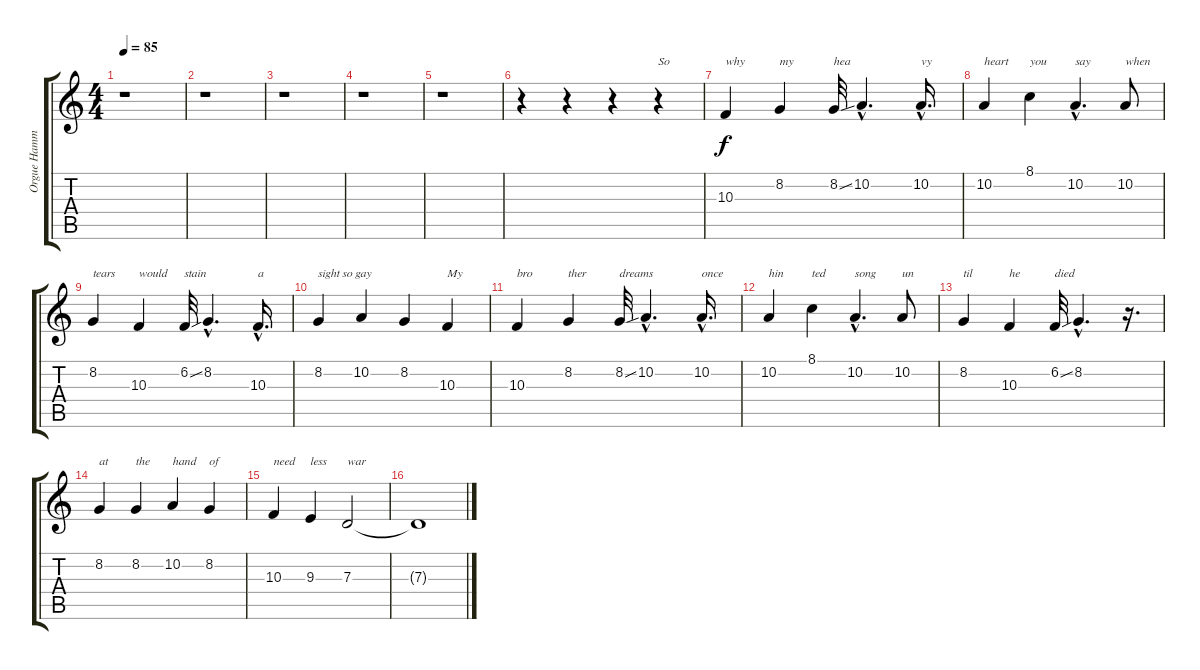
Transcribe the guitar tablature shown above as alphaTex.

\track ("Orgue Hammond" "Orgue Hamm") {instrument rockorgan}
\staff {score tabs}
\tuning (E4 B3 G3 D3 A2 E2) {hide}
\ts (4 4)
\tempo 85
\clef g2
\ks c
r.1{dy f} |
r.1 |
r.1 |
r.1 |
r.1 |
r.4 r.4 r.4 r.4{txt "So"} |
10.3.4{txt "why"} 8.2.4{txt "my"} 8.2{ss}.32{txt "hea"} 10.2{hac}.4{d} 10.2{hac}.16{d txt "vy"} |
10.2.4{txt "heart"} 8.1.4{txt "you"} 10.2{hac}.4{d txt "say"} 10.2.8{txt "when"} |
8.2.4{txt "tears"} 10.3.4{txt "would"} 6.2{ss}.32{txt "stain"} 8.2{hac}.4{d} 10.3{hac}.16{d txt "a"} |
8.2.4{txt "sight so gay"} 10.2.4 8.2.4 10.3.4{txt "My"} |
10.3.4{txt "bro"} 8.2.4{txt "ther"} 8.2{ss}.32{txt "dreams"} 10.2{hac}.4{d} 10.2{hac}.16{d txt "once"} |
10.2.4{txt "hin"} 8.1.4{txt "ted"} 10.2{hac}.4{d txt "song"} 10.2.8{txt "un"} |
8.2.4{txt "til"} 10.3.4{txt "he"} 6.2{ss}.32{txt "died"} 8.2{hac}.4{d} r.16{d} |
8.2.4{txt "at"} 8.2.4{txt "the"} 10.2.4{txt "hand"} 8.2.4{txt "of"} |
10.3.4{txt "need"} 9.3.4{txt "less"} 7.3.2{txt "war"} |
7.3{t}.1
